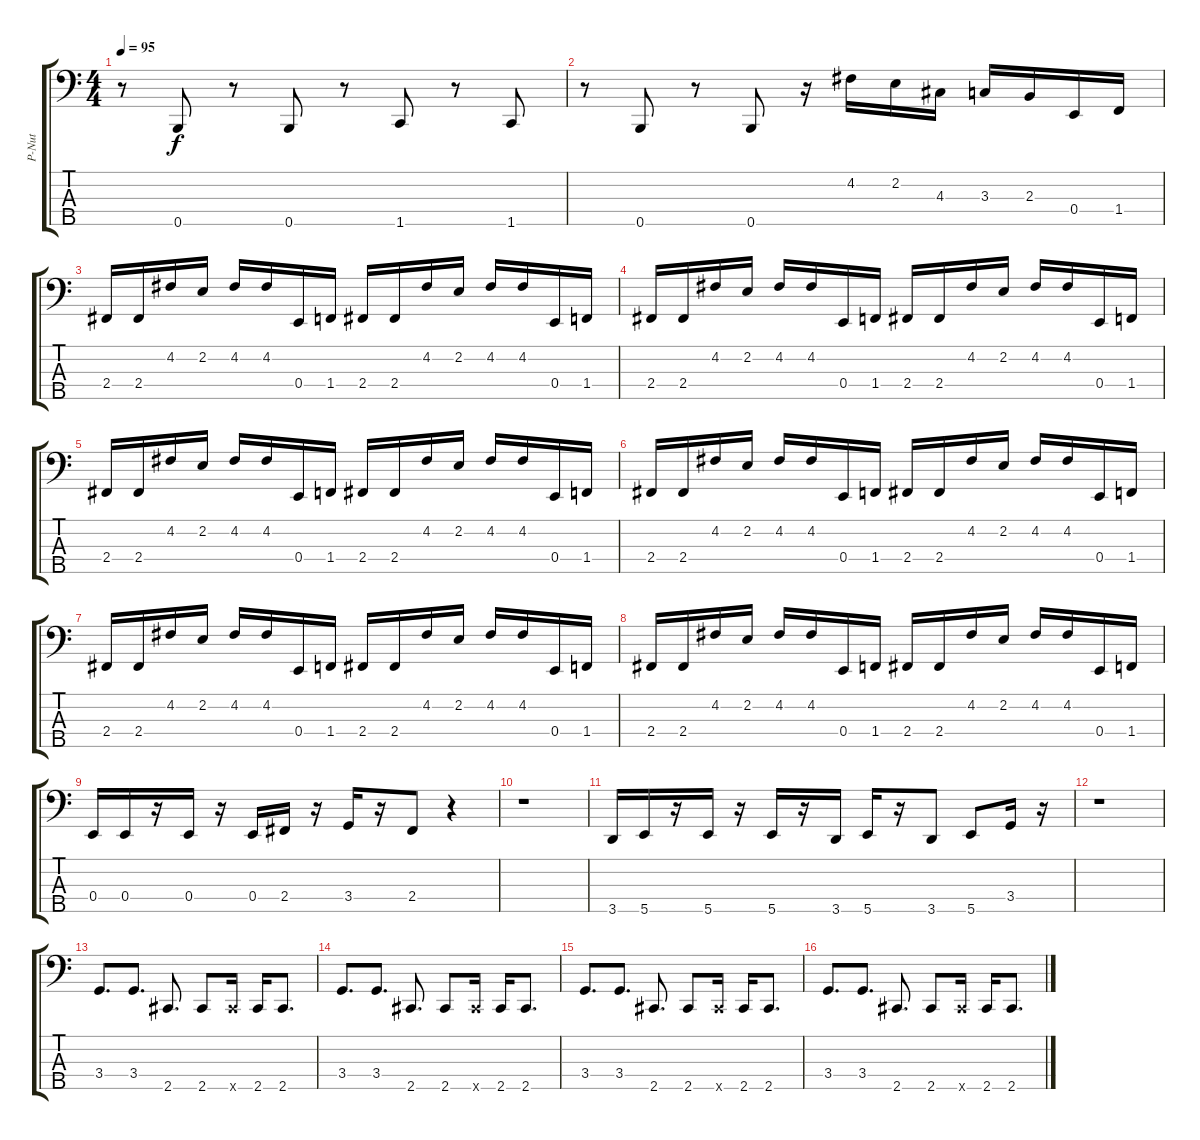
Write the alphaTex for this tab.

\track ("P-Nut" "P-Nut") {instrument electricbassfinger}
\staff {score tabs}
\tuning (G2 D2 A1 E1 B0) {hide}
\ts (4 4)
\tempo 95
\clef f4
\ks c
r.8{dy f} 0.5.8 r.8 0.5.8 r.8 1.5.8 r.8 1.5.8 |
r.8 0.5.8 r.8 0.5.8 r.16 4.2.16 2.2.16 4.3.16 3.3.16 2.3.16 0.4.16 1.4.16 |
2.4.16 2.4.16 4.2.16 2.2.16 4.2.16 4.2.16 0.4.16 1.4.16 2.4.16 2.4.16 4.2.16 2.2.16 4.2.16 4.2.16 0.4.16 1.4.16 |
2.4.16 2.4.16 4.2.16 2.2.16 4.2.16 4.2.16 0.4.16 1.4.16 2.4.16 2.4.16 4.2.16 2.2.16 4.2.16 4.2.16 0.4.16 1.4.16 |
2.4.16 2.4.16 4.2.16 2.2.16 4.2.16 4.2.16 0.4.16 1.4.16 2.4.16 2.4.16 4.2.16 2.2.16 4.2.16 4.2.16 0.4.16 1.4.16 |
2.4.16 2.4.16 4.2.16 2.2.16 4.2.16 4.2.16 0.4.16 1.4.16 2.4.16 2.4.16 4.2.16 2.2.16 4.2.16 4.2.16 0.4.16 1.4.16 |
2.4.16 2.4.16 4.2.16 2.2.16 4.2.16 4.2.16 0.4.16 1.4.16 2.4.16 2.4.16 4.2.16 2.2.16 4.2.16 4.2.16 0.4.16 1.4.16 |
2.4.16 2.4.16 4.2.16 2.2.16 4.2.16 4.2.16 0.4.16 1.4.16 2.4.16 2.4.16 4.2.16 2.2.16 4.2.16 4.2.16 0.4.16 1.4.16 |
0.4.16 0.4.16 r.16 0.4.16 r.16 0.4.16 2.4.16 r.16 3.4.16 r.16 2.4.8 r.4 |
r.1 |
3.5.16 5.5.16 r.16 5.5.16 r.16 5.5.16 r.16 3.5.16 5.5.16 r.16 3.5.8 5.5.8 3.4.16 r.16 |
r.1 |
3.4.8{d} 3.4.8{d} 2.5.8{d} 2.5.8 2.5{x}.16 2.5.16 2.5.8{d} |
3.4.8{d} 3.4.8{d} 2.5.8{d} 2.5.8 2.5{x}.16 2.5.16 2.5.8{d} |
3.4.8{d} 3.4.8{d} 2.5.8{d} 2.5.8 2.5{x}.16 2.5.16 2.5.8{d} |
3.4.8{d} 3.4.8{d} 2.5.8{d} 2.5.8 2.5{x}.16 2.5.16 2.5.8{d}
